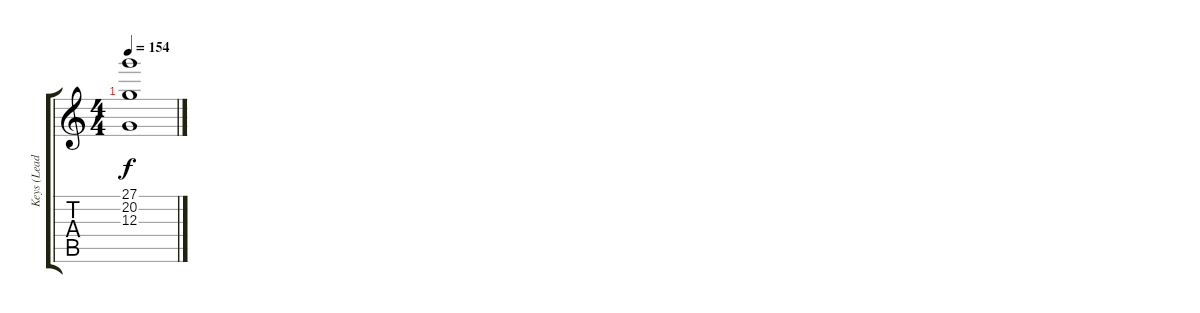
\track ("Keys (Lead)" "Keys (Lead") {instrument stringensemble1}
\staff {score tabs}
\tuning (E4 B3 G3 D3 A2 E2) {hide}
\ts (4 4)
\tempo 154
\clef g2
\ks c
(27.1{t} 20.2{t} 12.3{t}).1{dy f}
